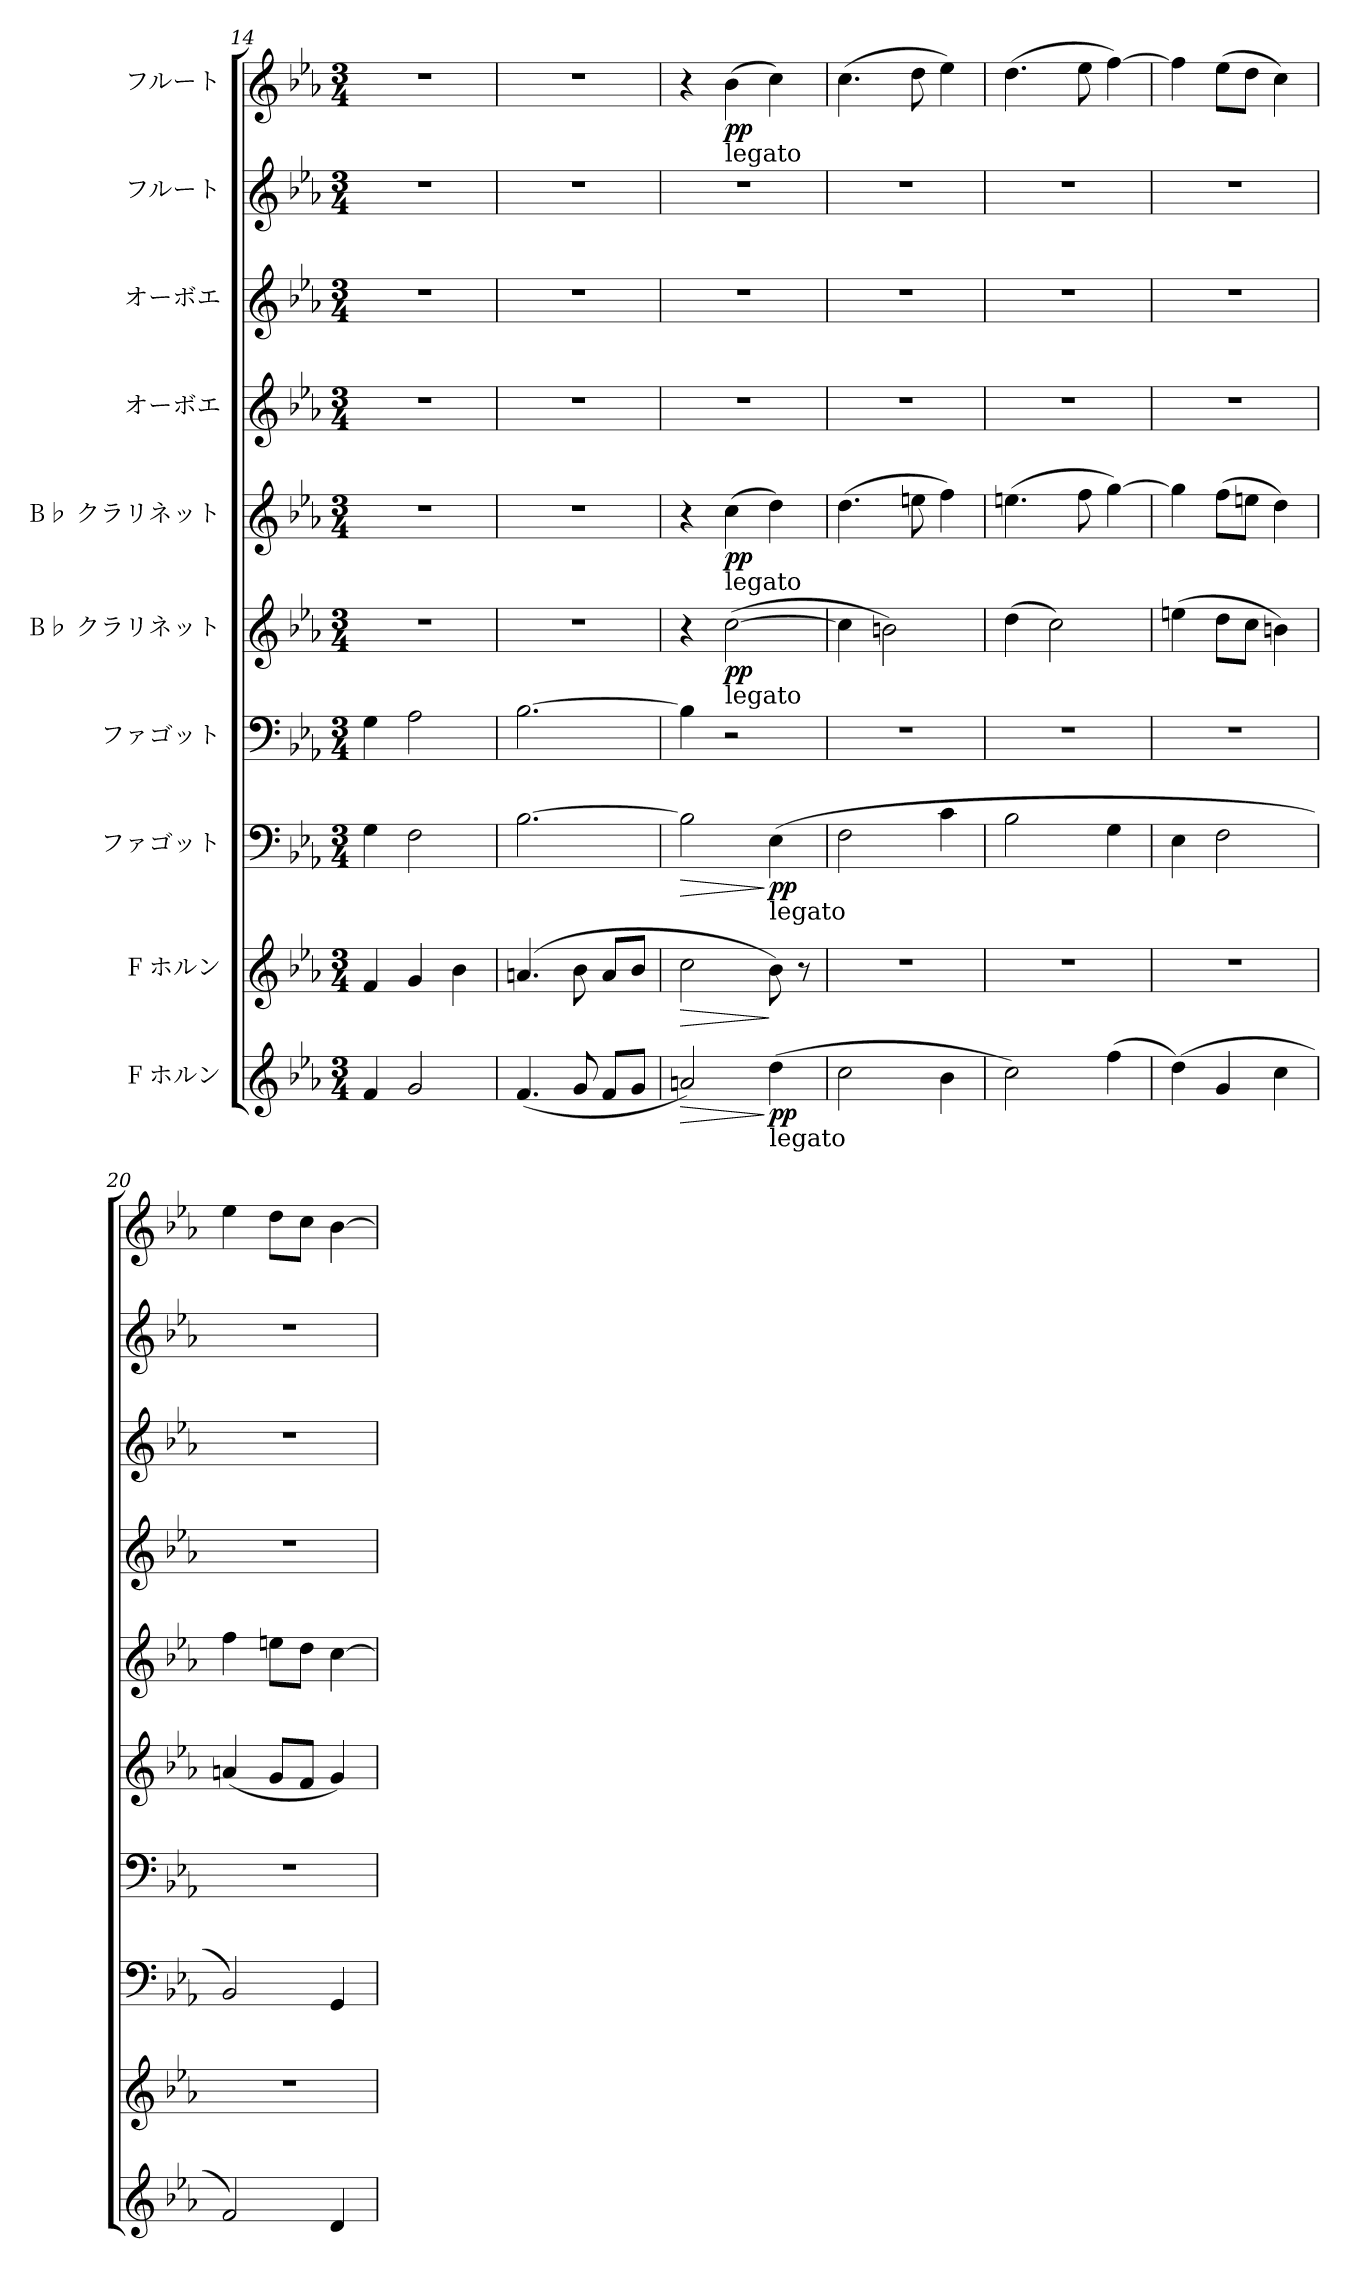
**kern	**dynam	**kern	**dynam	**kern	**dynam	**kern	**kern	**dynam	**kern	**dynam	**kern	**kern	**kern	**kern	**dynam
*part10	*part10	*part9	*part9	*part8	*part8	*part7	*part6	*part6	*part5	*part5	*part4	*part3	*part2	*part1	*part1
*staff10	*staff10	*staff9	*staff9	*staff8	*staff8	*staff7	*staff6	*staff6	*staff5	*staff5	*staff4	*staff3	*staff2	*staff1	*staff1
*I"F ホルン	*	*I"F ホルン	*	*I"ファゴット	*	*I"ファゴット	*I"B♭ クラリネット	*	*I"B♭ クラリネット	*	*I"オーボエ	*I"オーボエ	*I"フルート	*I"フルート	*
*clefG2	*	*clefG2	*	*clefF4	*	*clefF4	*clefG2	*	*clefG2	*	*clefG2	*clefG2	*clefG2	*clefG2	*
*ITrd4c7	*	*ITrd4c7	*	*	*	*	*ITrd1c2	*	*ITrd1c2	*	*	*	*	*	*
*k[b-e-a-d-]	*	*k[b-e-a-d-]	*	*k[b-e-a-]	*	*k[b-e-a-]	*k[b-e-a-d-g-]	*	*k[b-e-a-d-g-]	*	*k[b-e-a-]	*k[b-e-a-]	*k[b-e-a-]	*k[b-e-a-]	*
*M3/4	*	*M3/4	*	*M3/4	*	*M3/4	*M3/4	*	*M3/4	*	*M3/4	*M3/4	*M3/4	*M3/4	*
=14	=14	=14	=14	=14	=14	=14	=14	=14	=14	=14	=14	=14	=14	=14	=14
4B-/	.	4B-/	.	4G\	.	4G\	2.r	.	2.r	.	2.r	2.r	2.r	2.r	.
2c/	.	4c/	.	2F\	.	2A-\	.	.	.	.	.	.	.	.	.
.	.	4e-\	.	.	.	.	.	.	.	.	.	.	.	.	.
=15	=15	=15	=15	=15	=15	=15	=15	=15	=15	=15	=15	=15	=15	=15	=15
(4.B-/	.	(4.dn/	.	[2.B-\	.	[2.B-\	2.r	.	2.r	.	2.r	2.r	2.r	2.r	.
8c/	.	8e-\	.	.	.	.	.	.	.	.	.	.	.	.	.
8B-/L	.	8d/L	.	.	.	.	.	.	.	.	.	.	.	.	.
8c/J	.	8e-/J	.	.	.	.	.	.	.	.	.	.	.	.	.
=16	=16	=16	=16	=16	=16	=16	=16	=16	=16	=16	=16	=16	=16	=16	=16
!	!LO:HP:b	!	!LO:HP:b	!	!LO:HP:b	!	!	!	!	!	!	!	!	!	!
2dn/)	>	2f\	>	2B-\]	>	4B-\]	4r	.	4r	.	2.r	2.r	2.r	4r	.
!	!	!	!	!	!	!	!	!	!	!	!	!	!	!LO:TX:b:t=legato	!
!	!	!	!	!	!	!	!	!	!LO:TX:b:t=legato	!	!	!	!	!	!
!	!	!	!	!	!	!	!LO:TX:b:t=legato	!	!	!	!	!	!	!	!
!	!	!	!	!	!	!	!	!LO:DY:b	!	!LO:DY:b	!	!	!	!	!LO:DY:b
.	.	.	.	.	.	2r	([2b-\	pp	(4b-\	pp	.	.	.	(4b-\	pp
!	!	!	!	!LO:TX:b:t=legato	!	!	!	!	!	!	!	!	!	!	!
!LO:TX:b:t=legato	!	!	!	!	!	!	!	!	!	!	!	!	!	!	!
!	!LO:DY:n=1:b	!	!	!	!LO:DY:n=1:b	!	!	!	!	!	!	!	!	!	!
(4g\	] pp	8e-\)	]	(4E-\	] pp	.	.	.	4cc\)	.	.	.	.	4cc\)	.
.	.	8r	.	.	.	.	.	.	.	.	.	.	.	.	.
=17	=17	=17	=17	=17	=17	=17	=17	=17	=17	=17	=17	=17	=17	=17	=17
2f\	.	2.r	.	2F\	.	2.r	4b-\]	.	(4.cc\	.	2.r	2.r	2.r	(4.cc\	.
.	.	.	.	.	.	.	2an\)	.	.	.	.	.	.	.	.
.	.	.	.	.	.	.	.	.	8ddn\	.	.	.	.	8dd\	.
4e-\	.	.	.	4c\	.	.	.	.	4ee-\)	.	.	.	.	4ee-\)	.
!!LO:PB:g=z
=18	=18	=18	=18	=18	=18	=18	=18	=18	=18	=18	=18	=18	=18	=18	=18
2f\)	.	2.r	.	2B-\	.	2.r	(4cc\	.	(4.ddn\	.	2.r	2.r	2.r	(4.dd\	.
.	.	.	.	.	.	.	2b-\)	.	.	.	.	.	.	.	.
.	.	.	.	.	.	.	.	.	8ee-\	.	.	.	.	8ee-\	.
(4b-\	.	.	.	4G\	.	.	.	.	[4ff\)	.	.	.	.	[4ff\)	.
=19	=19	=19	=19	=19	=19	=19	=19	=19	=19	=19	=19	=19	=19	=19	=19
(4g\)	.	2.r	.	4E-\	.	2.r	(4ddn\	.	4ff\]	.	2.r	2.r	2.r	4ff\]	.
4c/	.	.	.	2F\	.	.	8cc\L	.	(8ee-\L	.	.	.	.	(8ee-\L	.
.	.	.	.	.	.	.	8b-\J	.	8ddn\J	.	.	.	.	8dd\J	.
4f\	.	.	.	.	.	.	4an\)	.	4cc\)	.	.	.	.	4cc\)	.
=20	=20	=20	=20	=20	=20	=20	=20	=20	=20	=20	=20	=20	=20	=20	=20
2B-/)	.	2.r	.	2BB-/)	.	2.r	(4gn/	.	4ee-\	.	2.r	2.r	2.r	4ee-\	.
.	.	.	.	.	.	.	8f/L	.	8ddn\L	.	.	.	.	8dd\L	.
.	.	.	.	.	.	.	8e-/J	.	8cc\J	.	.	.	.	8cc\J	.
4G/	.	.	.	4GG/	.	.	4f/)	.	[4b-\	.	.	.	.	[4b-\	.
=	=	=	=	=	=	=	=	=	=	=	=	=	=	=	=
*-	*-	*-	*-	*-	*-	*-	*-	*-	*-	*-	*-	*-	*-	*-	*-
